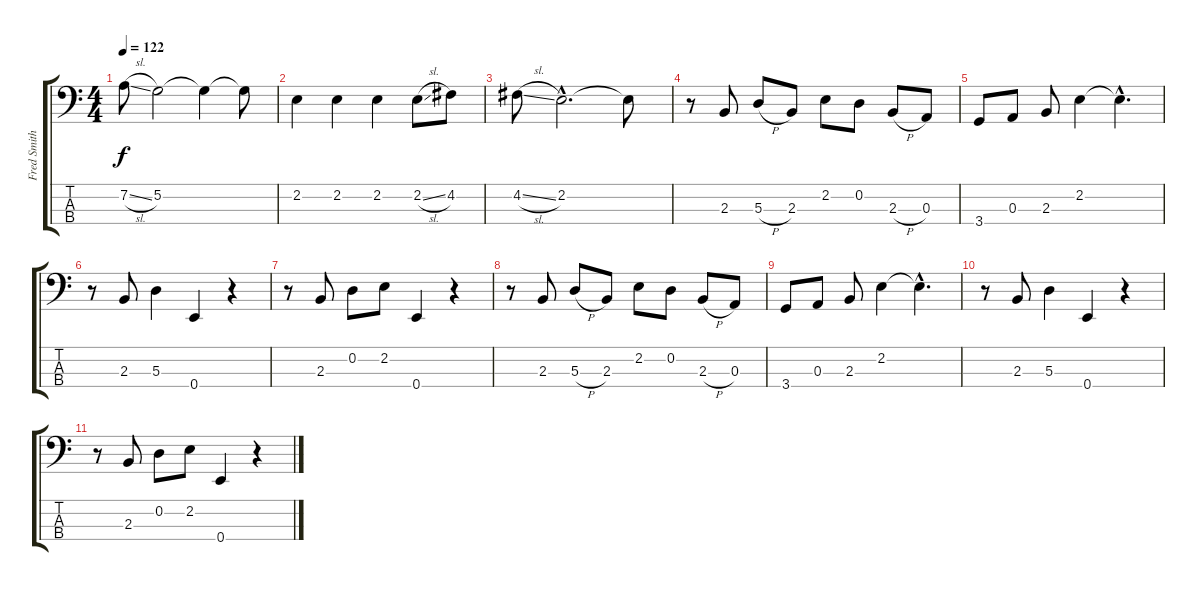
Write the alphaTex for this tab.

\track ("Fred Smith" "Fred Smith") {instrument electricbassfinger}
\staff {score tabs}
\tuning (G2 D2 A1 E1) {hide}
\ts (4 4)
\tempo 122
\clef f4
\ks c
7.2{sl}.8{dy f} 5.2.2 5.2{t}.4 5.2{t}.8 |
2.2.4 2.2.4 2.2.4 2.2{sl}.8 4.2.8 |
4.2{sl}.8 2.2{hac}.2{d} 2.2{t}.8 |
r.8 2.3.8 5.3{h}.8 2.3.8 2.2.8 0.2.8 2.3{h}.8 0.3.8 |
3.4.8 0.3.8 2.3.8 2.2.4 2.2{hac t}.4{d} |
r.8 2.3.8 5.3.4 0.4.4 r.4 |
r.8 2.3.8 0.2.8 2.2.8 0.4.4 r.4 |
r.8 2.3.8 5.3{h}.8 2.3.8 2.2.8 0.2.8 2.3{h}.8 0.3.8 |
3.4.8 0.3.8 2.3.8 2.2.4 2.2{hac t}.4{d} |
r.8 2.3.8 5.3.4 0.4.4 r.4 |
r.8 2.3.8 0.2.8 2.2.8 0.4.4 r.4
